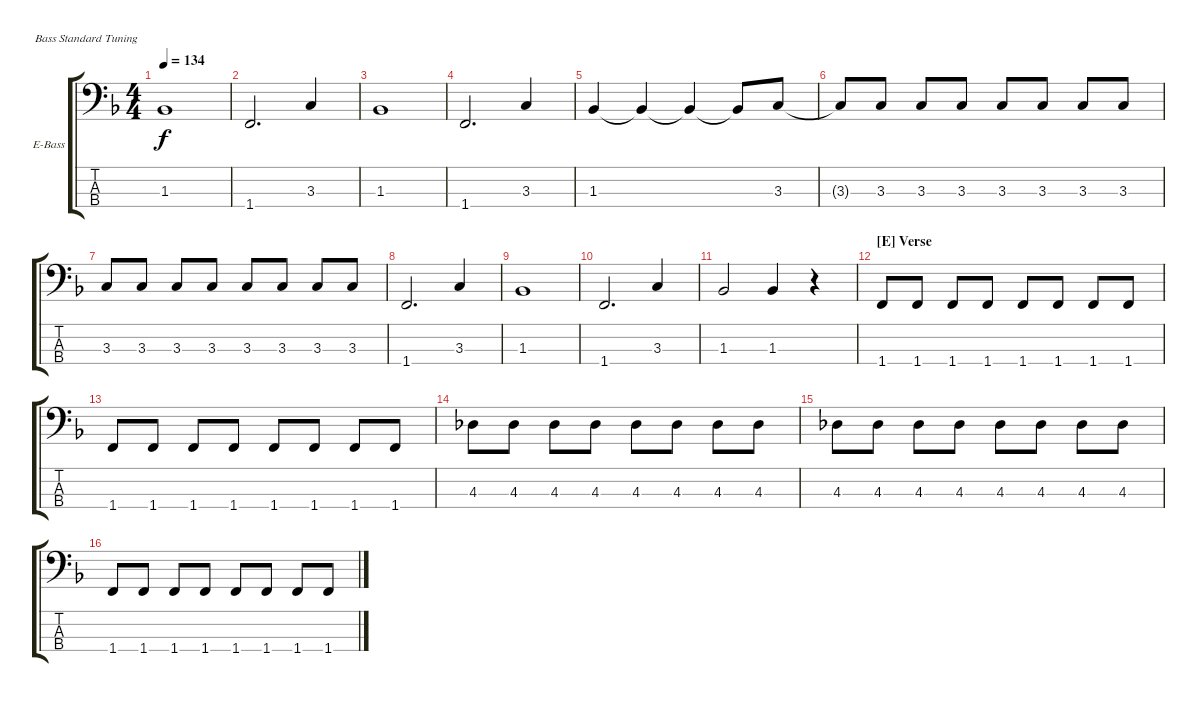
\defaultSystemsLayout 4
\bracketExtendMode groupsimilarinstruments
\firstSystemTrackNameOrientation horizontal
\otherSystemsTrackNameOrientation horizontal
\track ("Jimmy" "E-Bass") {instrument electricbassfinger}
\staff {score tabs}
\tuning (G2 D2 A1 E1)
\ts (4 4)
\tempo 134
\clef f4
\scale
0.333333
\ks f
1.3.1{dy f} |
\scale
0.333333 1.4.2{d} 3.3.4 |
\scale
0.333333 1.3.1 |
\scale
0.333333 1.4.2{d} 3.3.4 |
\scale
0.333333 1.3.4 1.3{t}.4 1.3{t}.4 1.3{t}.8 3.3.8 |
\scale
0.333333 3.3{t}.8 3.3.8 3.3.8 3.3.8 3.3.8 3.3.8 3.3.8 3.3.8 |
\scale
0.333333 3.3.8 3.3.8 3.3.8 3.3.8 3.3.8 3.3.8 3.3.8 3.3.8 |
\scale
0.333333 1.4.2{d} 3.3.4 |
\scale
0.333333 1.3.1 |
\scale
0.333333 1.4.2{d} 3.3.4 |
\scale
0.333333 1.3.2 1.3.4 r.4 |
\section ("E" "Verse")
\scale
0.333333 1.4.8 1.4.8 1.4.8 1.4.8 1.4.8 1.4.8 1.4.8 1.4.8 |
\scale
0.333333 1.4.8 1.4.8 1.4.8 1.4.8 1.4.8 1.4.8 1.4.8 1.4.8 |
\scale
0.333333 4.3.8 4.3.8 4.3.8 4.3.8 4.3.8 4.3.8 4.3.8 4.3.8 |
\scale
0.333333 4.3.8 4.3.8 4.3.8 4.3.8 4.3.8 4.3.8 4.3.8 4.3.8 |
\scale
0.333333 1.4.8 1.4.8 1.4.8 1.4.8 1.4.8 1.4.8 1.4.8 1.4.8
